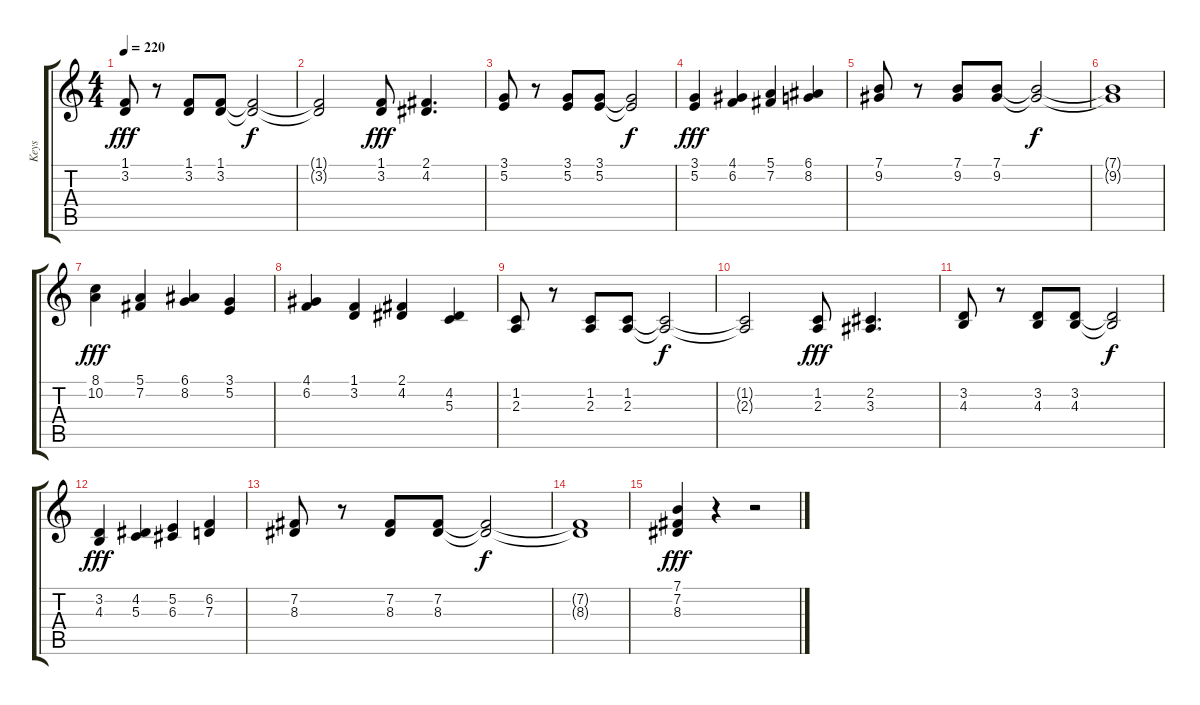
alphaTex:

\track ("Keys" "Keys") {instrument stringensemble1}
\staff {score tabs}
\tuning (E4 B3 G3 D3 A2 E2) {hide}
\ts (4 4)
\tempo 220
\clef g2
\ks c
(1.1 3.2).8{dy fff} r.8 (1.1 3.2).8 (1.1 3.2).8 (1.1{t} 3.2{t}).2{dy f} |
(1.1{t} 3.2{t}).2 (1.1 3.2).8{dy fff} (2.1 4.2).4{d} |
(3.1 5.2).8 r.8 (3.1 5.2).8 (3.1 5.2).8 (3.1{t} 5.2{t}).2{dy f} |
(3.1 5.2).4{dy fff} (4.1 6.2).4 (5.1 7.2).4 (6.1 8.2).4 |
(7.1 9.2).8 r.8 (7.1 9.2).8 (7.1 9.2).8 (7.1{t} 9.2{t}).2{dy f} |
(7.1{t} 9.2{t}).1 |
(8.1 10.2).4{dy fff} (5.1 7.2).4 (6.1 8.2).4 (3.1 5.2).4 |
(4.1 6.2).4 (1.1 3.2).4 (2.1 4.2).4 (4.2 5.3).4 |
(1.2 2.3).8 r.8 (1.2 2.3).8 (1.2 2.3).8 (1.2{t} 2.3{t}).2{dy f} |
(1.2{t} 2.3{t}).2 (1.2 2.3).8{dy fff} (2.2 3.3).4{d} |
(3.2 4.3).8 r.8 (3.2 4.3).8 (3.2 4.3).8 (3.2{t} 4.3{t}).2{dy f} |
(3.2 4.3).4{dy fff} (4.2 5.3).4 (5.2 6.3).4 (6.2 7.3).4 |
(7.2 8.3).8 r.8 (7.2 8.3).8 (7.2 8.3).8 (7.2{t} 8.3{t}).2{dy f} |
(7.2{t} 8.3{t}).1 |
(7.1 7.2 8.3).4{dy fff} r.4 r.2
